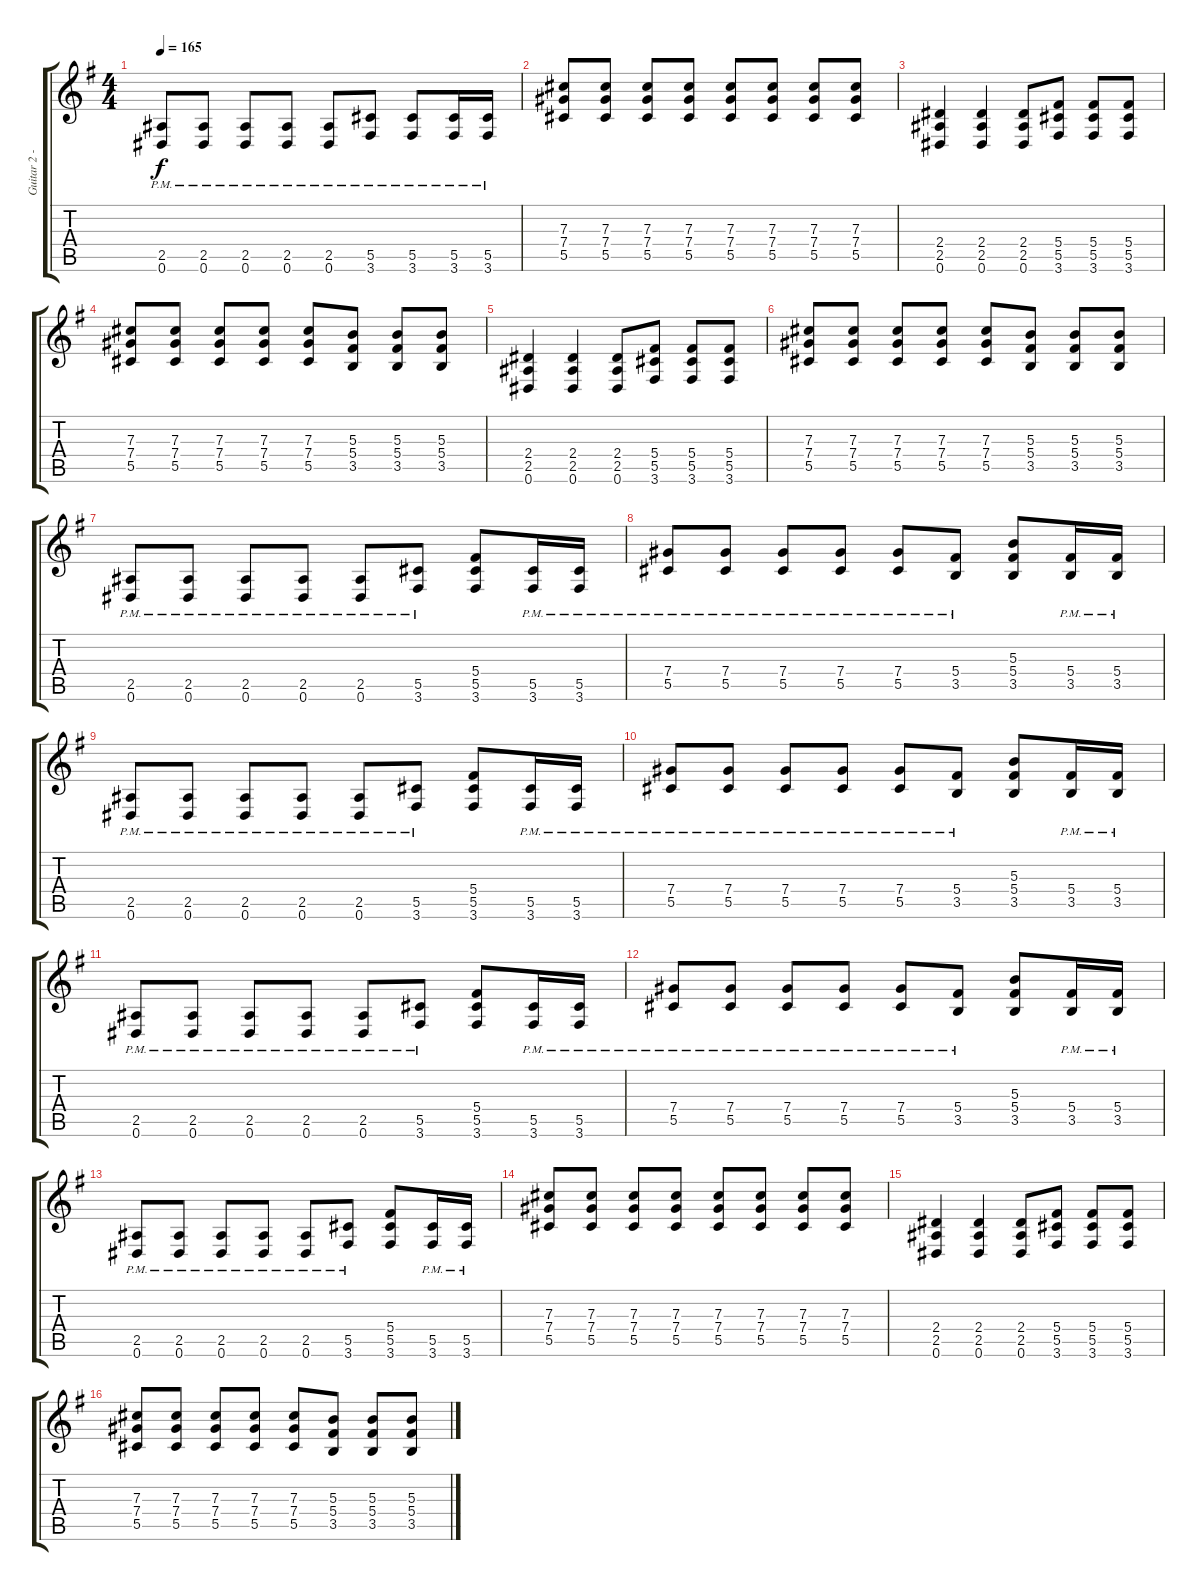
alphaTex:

\track ("Guitar 2 - Greg Hetson" "Guitar 2 -") {instrument distortionguitar}
\staff {score tabs}
\tuning (Eb4 Bb3 Gb3 Db3 Ab2 Eb2) {hide}
\ts (4 4)
\tempo 165
\clef g2
\ks g
(2.5{pm} 0.6{pm}).8{dy f} (2.5{pm} 0.6{pm}).8 (2.5{pm} 0.6{pm}).8 (2.5{pm} 0.6{pm}).8 (2.5{pm} 0.6{pm}).8 (5.5{pm} 3.6{pm}).8 (5.5{pm} 3.6{pm}).8 (5.5{pm} 3.6{pm}).16 (5.5{pm} 3.6{pm}).16 |
(7.3 7.4 5.5).8 (7.3 7.4 5.5).8 (7.3 7.4 5.5).8 (7.3 7.4 5.5).8 (7.3 7.4 5.5).8 (7.3 7.4 5.5).8 (7.3 7.4 5.5).8 (7.3 7.4 5.5).8 |
(2.4 2.5 0.6).4 (2.4 2.5 0.6).4 (2.4 2.5 0.6).8 (5.4 5.5 3.6).8 (5.4 5.5 3.6).8 (5.4 5.5 3.6).8 |
(7.3 7.4 5.5).8 (7.3 7.4 5.5).8 (7.3 7.4 5.5).8 (7.3 7.4 5.5).8 (7.3 7.4 5.5).8 (5.3 5.4 3.5).8 (5.3 5.4 3.5).8 (5.3 5.4 3.5).8 |
(2.4 2.5 0.6).4 (2.4 2.5 0.6).4 (2.4 2.5 0.6).8 (5.4 5.5 3.6).8 (5.4 5.5 3.6).8 (5.4 5.5 3.6).8 |
(7.3 7.4 5.5).8 (7.3 7.4 5.5).8 (7.3 7.4 5.5).8 (7.3 7.4 5.5).8 (7.3 7.4 5.5).8 (5.3 5.4 3.5).8 (5.3 5.4 3.5).8 (5.3 5.4 3.5).8 |
(2.5{pm} 0.6{pm}).8 (2.5{pm} 0.6{pm}).8 (2.5{pm} 0.6{pm}).8 (2.5{pm} 0.6{pm}).8 (2.5{pm} 0.6{pm}).8 (5.5{pm} 3.6{pm}).8 (5.4 5.5 3.6).8 (5.5{pm} 3.6{pm}).16 (5.5{pm} 3.6{pm}).16 |
(7.4{pm} 5.5{pm}).8 (7.4{pm} 5.5{pm}).8 (7.4{pm} 5.5{pm}).8 (7.4{pm} 5.5{pm}).8 (7.4{pm} 5.5{pm}).8 (5.4{pm} 3.5{pm}).8 (5.3 5.4 3.5).8 (5.4{pm} 3.5{pm}).16 (5.4{pm} 3.5{pm}).16 |
(2.5{pm} 0.6{pm}).8 (2.5{pm} 0.6{pm}).8 (2.5{pm} 0.6{pm}).8 (2.5{pm} 0.6{pm}).8 (2.5{pm} 0.6{pm}).8 (5.5{pm} 3.6{pm}).8 (5.4 5.5 3.6).8 (5.5{pm} 3.6{pm}).16 (5.5{pm} 3.6{pm}).16 |
(7.4{pm} 5.5{pm}).8 (7.4{pm} 5.5{pm}).8 (7.4{pm} 5.5{pm}).8 (7.4{pm} 5.5{pm}).8 (7.4{pm} 5.5{pm}).8 (5.4{pm} 3.5{pm}).8 (5.3 5.4 3.5).8 (5.4{pm} 3.5{pm}).16 (5.4{pm} 3.5{pm}).16 |
(2.5{pm} 0.6{pm}).8 (2.5{pm} 0.6{pm}).8 (2.5{pm} 0.6{pm}).8 (2.5{pm} 0.6{pm}).8 (2.5{pm} 0.6{pm}).8 (5.5{pm} 3.6{pm}).8 (5.4 5.5 3.6).8 (5.5{pm} 3.6{pm}).16 (5.5{pm} 3.6{pm}).16 |
(7.4{pm} 5.5{pm}).8 (7.4{pm} 5.5{pm}).8 (7.4{pm} 5.5{pm}).8 (7.4{pm} 5.5{pm}).8 (7.4{pm} 5.5{pm}).8 (5.4{pm} 3.5{pm}).8 (5.3 5.4 3.5).8 (5.4{pm} 3.5{pm}).16 (5.4{pm} 3.5{pm}).16 |
(2.5{pm} 0.6{pm}).8 (2.5{pm} 0.6{pm}).8 (2.5{pm} 0.6{pm}).8 (2.5{pm} 0.6{pm}).8 (2.5{pm} 0.6{pm}).8 (5.5{pm} 3.6{pm}).8 (5.4 5.5 3.6).8 (5.5{pm} 3.6{pm}).16 (5.5{pm} 3.6{pm}).16 |
(7.3 7.4 5.5).8 (7.3 7.4 5.5).8 (7.3 7.4 5.5).8 (7.3 7.4 5.5).8 (7.3 7.4 5.5).8 (7.3 7.4 5.5).8 (7.3 7.4 5.5).8 (7.3 7.4 5.5).8 |
(2.4 2.5 0.6).4 (2.4 2.5 0.6).4 (2.4 2.5 0.6).8 (5.4 5.5 3.6).8 (5.4 5.5 3.6).8 (5.4 5.5 3.6).8 |
(7.3 7.4 5.5).8 (7.3 7.4 5.5).8 (7.3 7.4 5.5).8 (7.3 7.4 5.5).8 (7.3 7.4 5.5).8 (5.3 5.4 3.5).8 (5.3 5.4 3.5).8 (5.3 5.4 3.5).8
